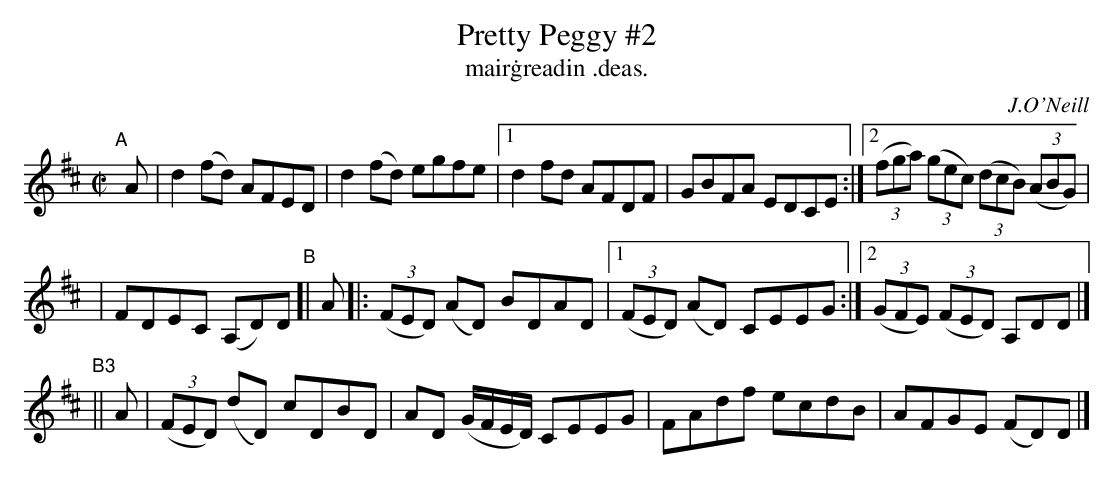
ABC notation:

X:1
T: Pretty Peggy #2
T: mair\.greadin \.deas.
O: J.O'Neill
M: C|
L: 1/8
K: D
"^A"[|]A \
| d2(fd) AFED | d2(fd) egfe |[1 d2fd AFDF | GBFA EDCE :|[2 ((3fga) ((3gec) ((3dcB) ((3ABG) |
| FDEC (A,D)D "^B"[| A |: ((3FED) (AD) BDAD |[1 ((3FED) (AD) CEEG :|[2 ((3GFE) ((3FED) A,DD |]
"^B3"|| A | ((3FED) (dD) cDBD | AD (G/F/E/D/) CEEG | FAdf ecdB | AFGE (FD)D |]
